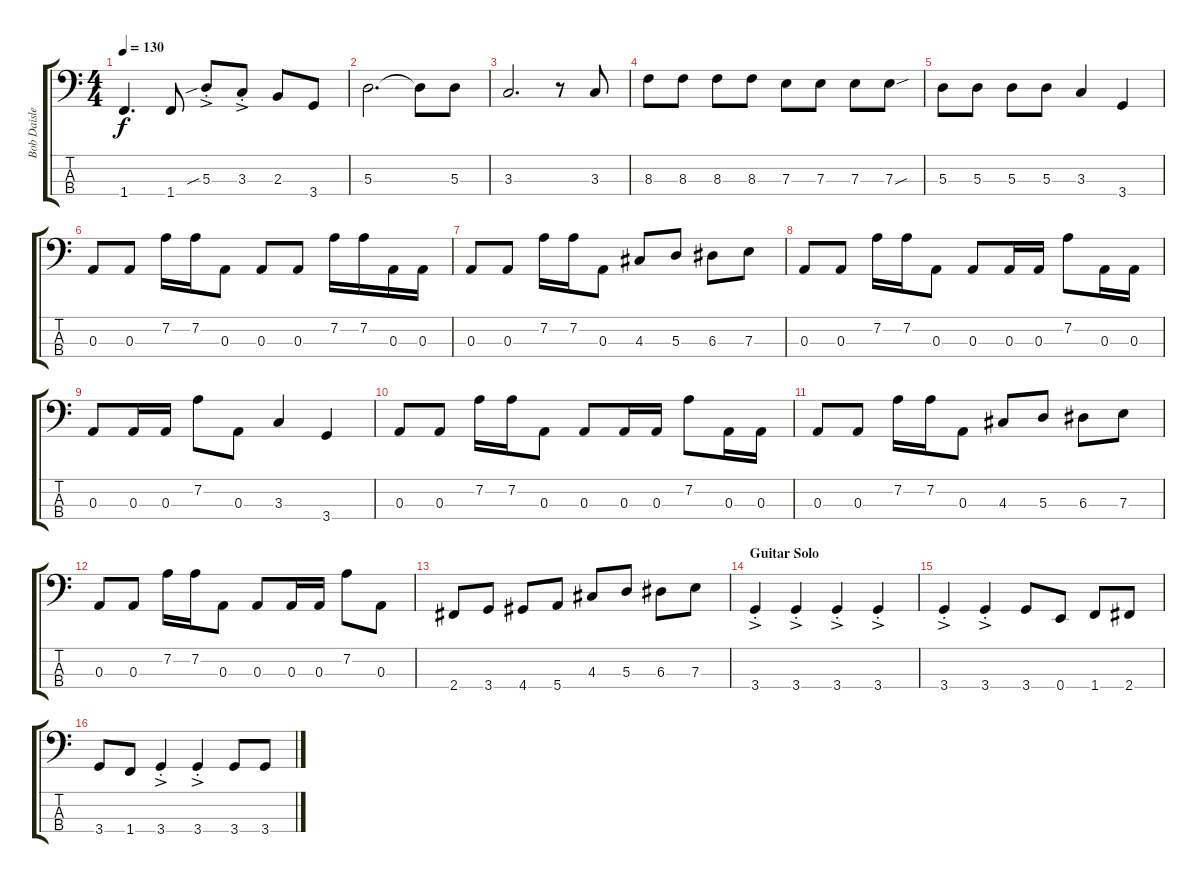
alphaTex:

\track ("Bob Daisley" "Bob Daisle") {instrument slapbass1}
\staff {score tabs}
\tuning (G2 D2 A1 E1) {hide}
\ts (4 4)
\tempo 130
\clef f4
\ks c
1.4.4{d dy f} 1.4.8 5.3{sib ac st}.8 3.3{ac st}.8 2.3.8 3.4.8 |
5.3.2{d} 5.3{t}.8 5.3.8 |
3.3.2{d} r.8 3.3.8 |
8.3.8 8.3.8 8.3.8 8.3.8 7.3.8 7.3.8 7.3.8 7.3{sou}.8 |
5.3.8 5.3.8 5.3.8 5.3.8 3.3.4 3.4.4 |
0.3.8 0.3.8 7.2.16 7.2.16 0.3.8 0.3.8 0.3.8 7.2.16 7.2.16 0.3.16 0.3.16 |
0.3.8 0.3.8 7.2.16 7.2.16 0.3.8 4.3.8 5.3.8 6.3.8 7.3.8 |
0.3.8 0.3.8 7.2.16 7.2.16 0.3.8 0.3.8 0.3.16 0.3.16 7.2.8 0.3.16 0.3.16 |
0.3.8 0.3.16 0.3.16 7.2.8 0.3.8 3.3.4 3.4.4 |
0.3.8 0.3.8 7.2.16 7.2.16 0.3.8 0.3.8 0.3.16 0.3.16 7.2.8 0.3.16 0.3.16 |
0.3.8 0.3.8 7.2.16 7.2.16 0.3.8 4.3.8 5.3.8 6.3.8 7.3.8 |
0.3.8 0.3.8 7.2.16 7.2.16 0.3.8 0.3.8 0.3.16 0.3.16 7.2.8 0.3.8 |
2.4.8 3.4.8 4.4.8 5.4.8 4.3.8 5.3.8 6.3.8 7.3.8 |
\section ("" "Guitar Solo")
3.4{ac st}.4 3.4{ac st}.4 3.4{ac st}.4 3.4{ac st}.4 |
3.4{ac st}.4 3.4{ac st}.4 3.4.8 0.4.8 1.4.8 2.4.8 |
3.4.8 1.4.8 3.4{ac st}.4 3.4{ac st}.4 3.4.8 3.4.8
